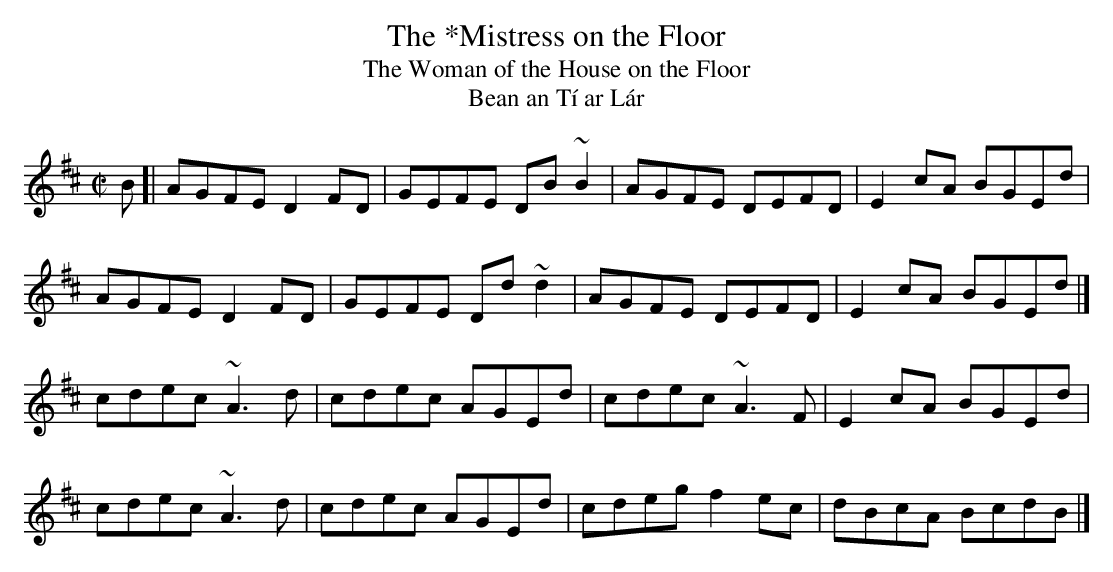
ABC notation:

X:1
T:*Mistress on the Floor, The
T:Woman of the House on the Floor, The
T:Bean an Tí ar Lár
M:C|
L:1/8
K:D
B[|AGFE D2FD|GEFE DB~B2|AGFE DEFD|E2cA BGEd|!
AGFE D2FD|GEFE Dd~d2|AGFE DEFD|E2cA BGEd|]!
cdec ~A3d|cdec AGEd|cdec ~A3F|E2cA BGEd|!
cdec ~A3d|cdec AGEd|cdeg f2ec|dBcA BcdB|]!
